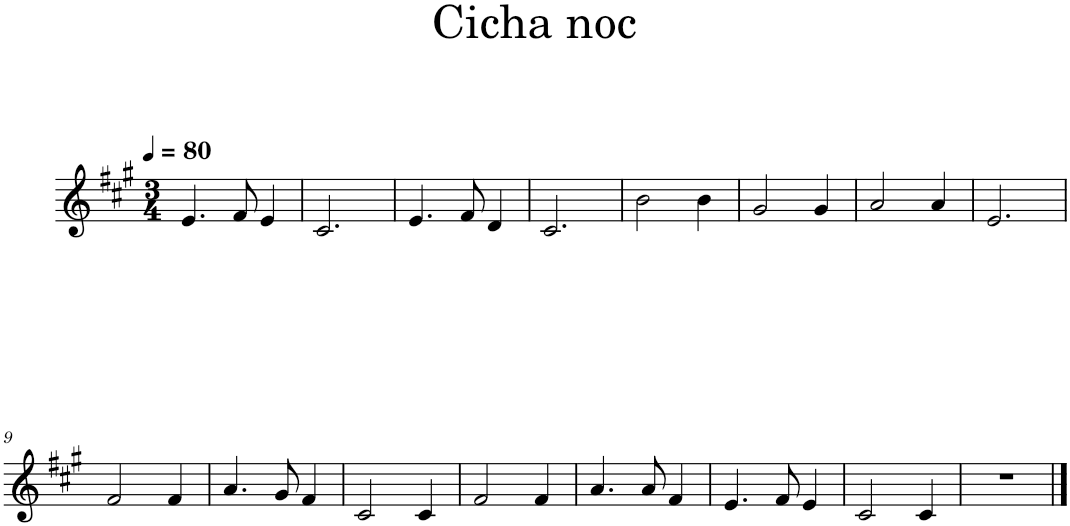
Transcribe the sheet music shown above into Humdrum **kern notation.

**kern
*part1
*staff1
*I"Piano
*I'Pno.
*clefG2
*k[f#c#g#]
*M3/4
*MM80
=1
4.e/
8f#/
4e/
=2
2.c#/
=3
4.e/
8f#/
4d/
=4
2.c#/
=5
2b\
4b\
=6
2g#/
4g#/
=7
2a/
4a/
=8
2.e/
!!LO:LB:g=z
=9
2f#/
4f#/
=10
4.a/
8g#/
4f#/
=11
2c#/
4c#/
=12
2f#/
4f#/
=13
4.a/
8a/
4f#/
=14
4.e/
8f#/
4e/
=15
2c#/
4c#/
=16
2.r
==
*-
